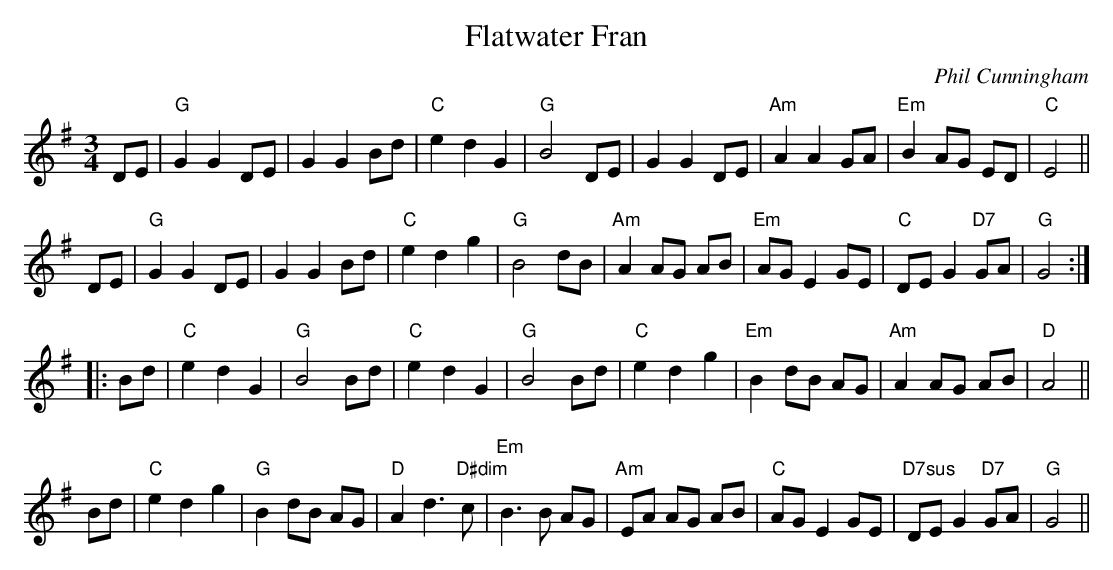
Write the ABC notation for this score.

X:1
T: Flatwater Fran
C: Phil Cunningham
M: 3/4
L: 1/8
K: Gmaj
DE |\
"G"G2G2DE | G2G2Bd | "C"e2d2G2 | "G"B4DE |\
G2G2DE | "Am"A2A2GA | "Em"B2AG ED | "C"E4 ||
DE |\
"G"G2G2DE | G2G2Bd | "C"e2d2g2 | "G"B4dB |\
"Am"A2AG AB | "Em"AGE2GE | "C"DEG2"D7"GA | "G"G4 :|
|: Bd |\
"C"e2d2G2 | "G"B4Bd | "C"e2d2G2 | "G"B4Bd |\
"C"e2d2g2 | "Em"B2dB AG | "Am"A2AG AB | "D"A4 ||
Bd |\
"C"e2d2g2 | "G"B2dB AG | "D"A2d3"D#dim"c | "Em"B3B AG |\
"Am"EA AG AB | "C"AG E2GE | "D7sus"DEG2"D7"GA | "G"G4 ||
